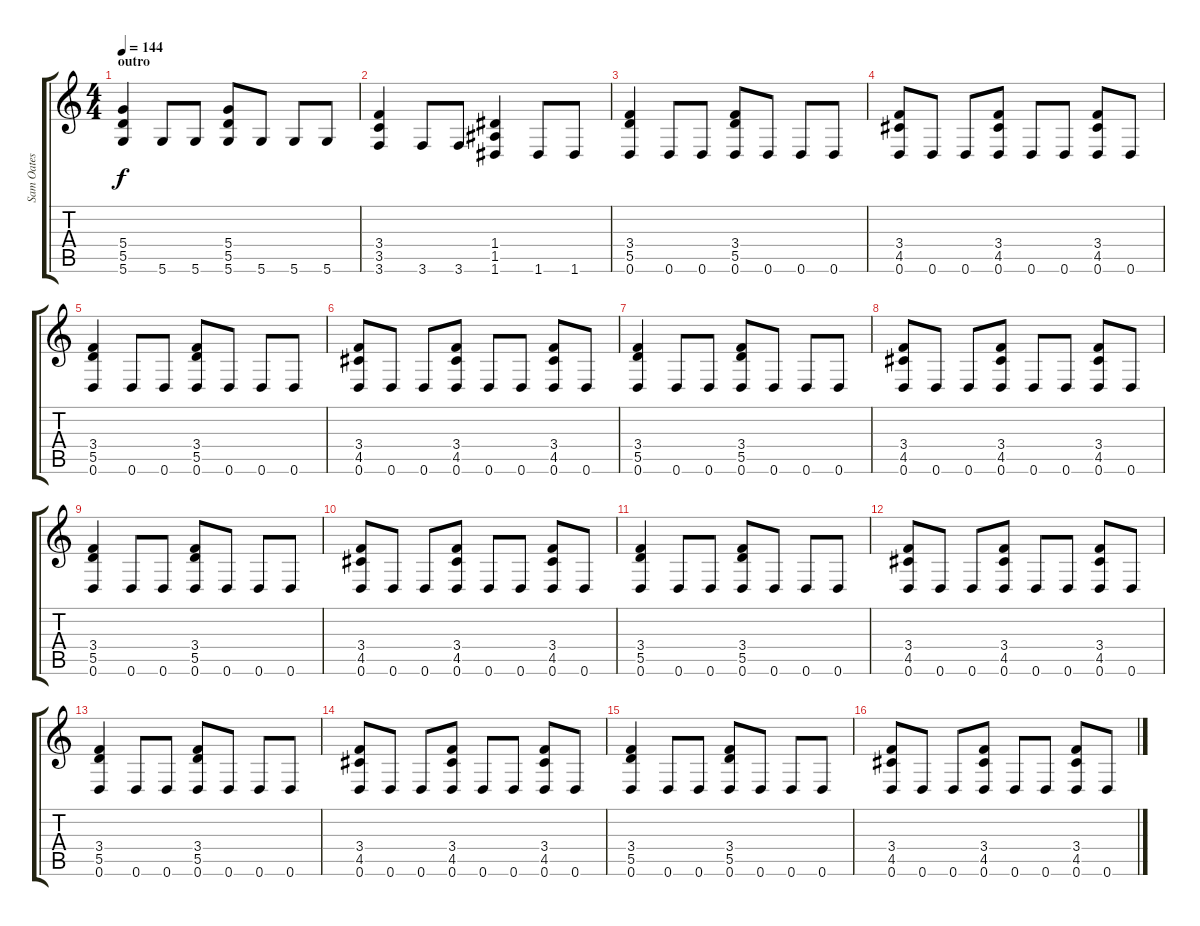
\track ("Sam Oates (lead Guitar)" "Sam Oates ") {instrument electricguitarclean}
\staff {score tabs}
\tuning (E4 B3 G3 D3 A2 D2) {hide}
\ts (4 4)
\section ("" "outro")
\tempo 144
\clef g2
\ks c
(5.4 5.5 5.6).4{dy f} 5.6.8 5.6.8 (5.4 5.5 5.6).8 5.6.8 5.6.8 5.6.8 |
(3.4 3.5 3.6).4 3.6.8 3.6.8 (1.4 1.5 1.6).4 1.6.8 1.6.8 |
(3.4 5.5 0.6).4 0.6.8 0.6.8 (3.4 5.5 0.6).8 0.6.8 0.6.8 0.6.8 |
(3.4 4.5 0.6).8 0.6.8 0.6.8 (3.4 4.5 0.6).8 0.6.8 0.6.8 (3.4 4.5 0.6).8 0.6.8 |
(3.4 5.5 0.6).4 0.6.8 0.6.8 (3.4 5.5 0.6).8 0.6.8 0.6.8 0.6.8 |
(3.4 4.5 0.6).8 0.6.8 0.6.8 (3.4 4.5 0.6).8 0.6.8 0.6.8 (3.4 4.5 0.6).8 0.6.8 |
(3.4 5.5 0.6).4 0.6.8 0.6.8 (3.4 5.5 0.6).8 0.6.8 0.6.8 0.6.8 |
(3.4 4.5 0.6).8 0.6.8 0.6.8 (3.4 4.5 0.6).8 0.6.8 0.6.8 (3.4 4.5 0.6).8 0.6.8 |
(3.4 5.5 0.6).4{volume 13} 0.6.8 0.6.8 (3.4 5.5 0.6).8 0.6.8 0.6.8 0.6.8 |
(3.4 4.5 0.6).8 0.6.8 0.6.8 (3.4 4.5 0.6).8 0.6.8 0.6.8 (3.4 4.5 0.6).8 0.6.8 |
(3.4 5.5 0.6).4{volume 10} 0.6.8 0.6.8 (3.4 5.5 0.6).8 0.6.8 0.6.8 0.6.8 |
(3.4 4.5 0.6).8 0.6.8 0.6.8 (3.4 4.5 0.6).8 0.6.8 0.6.8 (3.4 4.5 0.6).8 0.6.8 |
(3.4 5.5 0.6).4{volume 7} 0.6.8 0.6.8 (3.4 5.5 0.6).8 0.6.8 0.6.8 0.6.8 |
(3.4 4.5 0.6).8 0.6.8 0.6.8 (3.4 4.5 0.6).8 0.6.8 0.6.8 (3.4 4.5 0.6).8 0.6.8 |
(3.4 5.5 0.6).4{volume 4} 0.6.8 0.6.8 (3.4 5.5 0.6).8 0.6.8 0.6.8 0.6.8 |
(3.4 4.5 0.6).8 0.6.8 0.6.8 (3.4 4.5 0.6).8 0.6.8 0.6.8 (3.4 4.5 0.6).8 0.6.8
